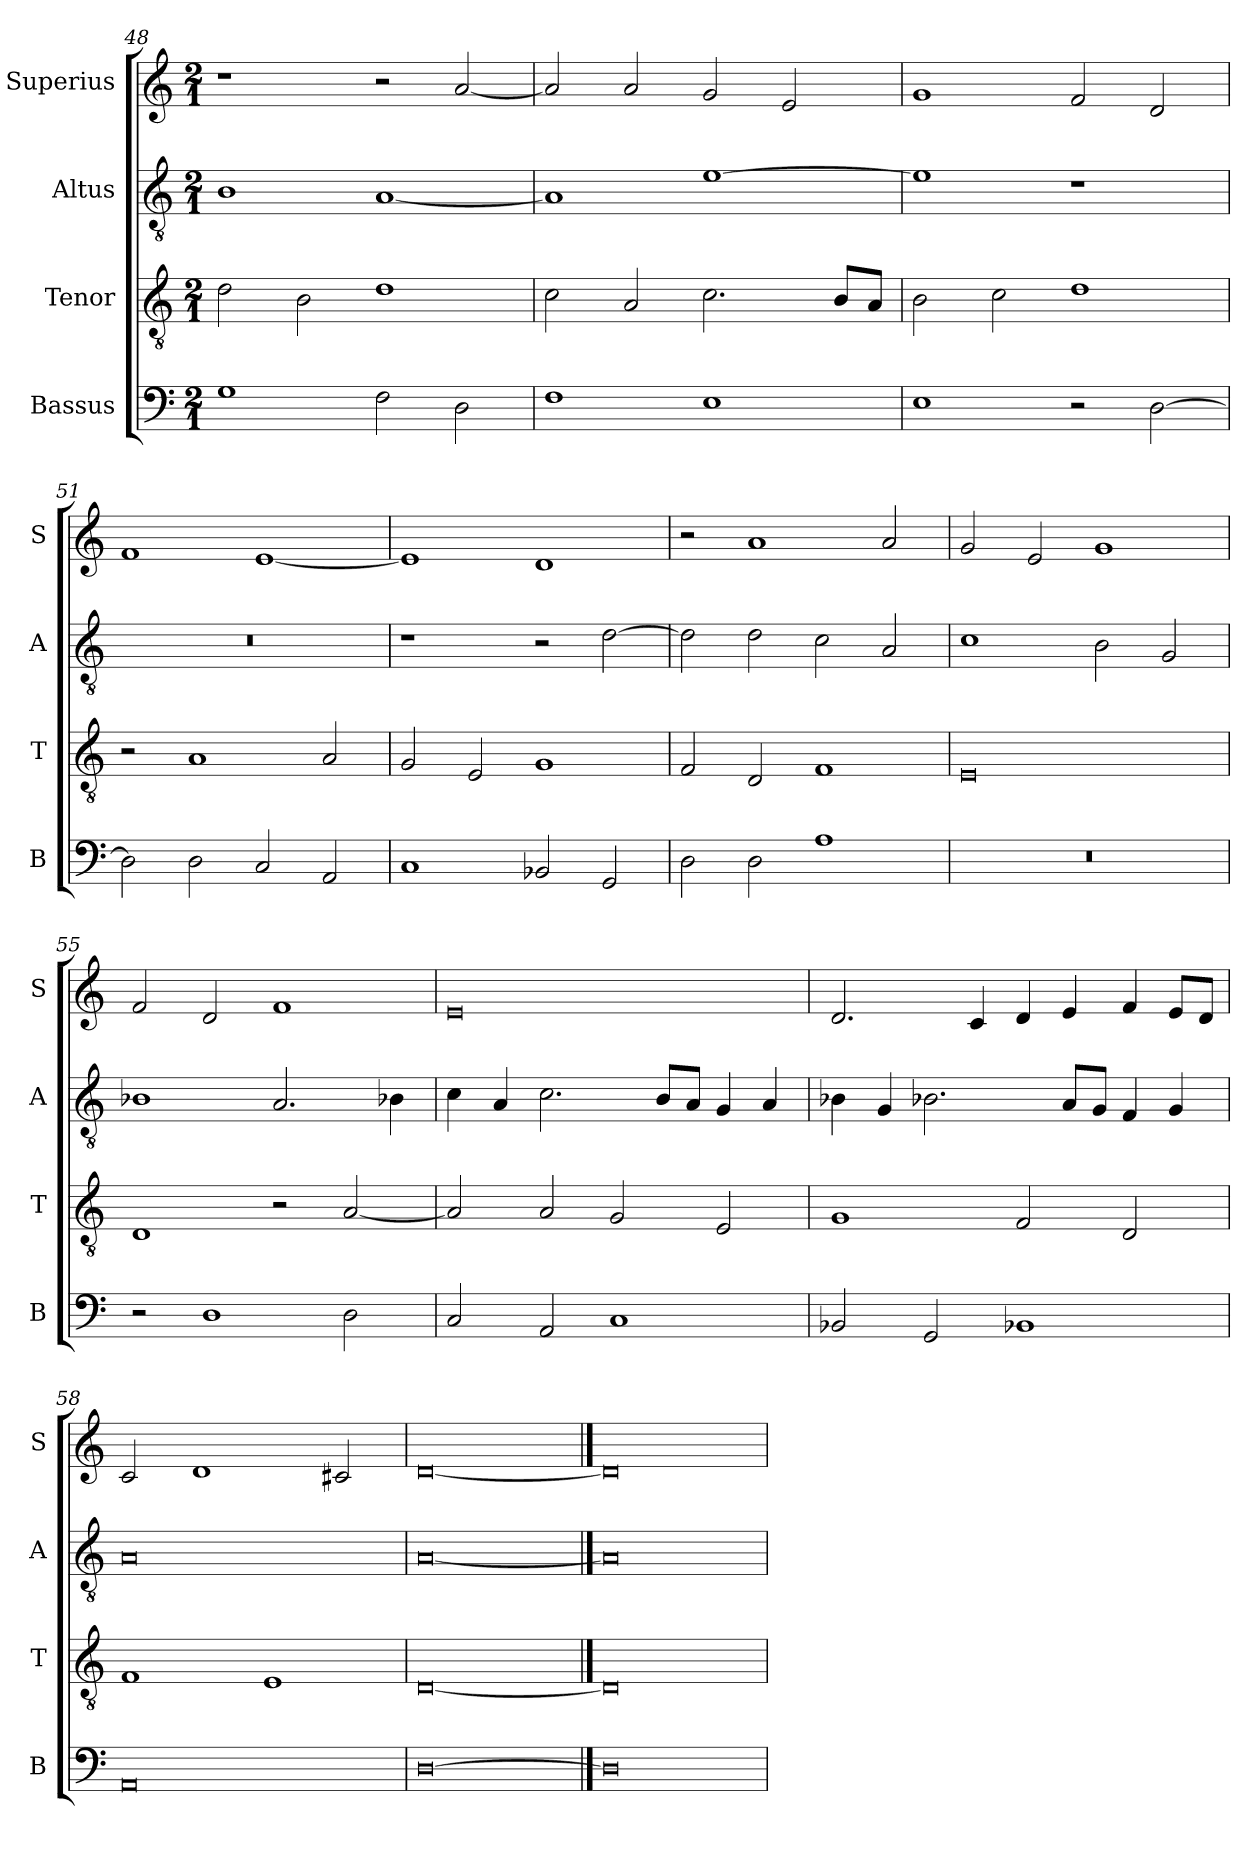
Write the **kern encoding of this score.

**kern	**kern	**kern	**kern
*part4	*part3	*part2	*part1
*staff4	*staff3	*staff2	*staff1
*I"Bassus	*I"Tenor	*I"Altus	*I"Superius
*I'B	*I'T	*I'A	*I'S
*clefF4	*clefGv2	*clefGv2	*clefG2
*k[]	*k[]	*k[]	*k[]
*C:	*C:	*C:	*C:
*M2/1	*M2/1	*M2/1	*M2/1
=48	=48	=48	=48
1G	2d	1B	1r
.	2B	.	.
2F	1d	[1A	2r
2D	.	.	[2a
=49	=49	=49	=49
1F	2c	1A]	2a]
.	2A	.	2a
1E	2.c	[1e	2g
.	.	.	2e
.	8BL	.	.
.	8AJ	.	.
=50	=50	=50	=50
1E	2B	1e]	1g
.	2c	.	.
2r	1d	1r	2f
[2D	.	.	2d
=51	=51	=51	=51
2D]	2r	0r	1f
2D	1A	.	.
2C	.	.	[1e
2AA	2A	.	.
=52	=52	=52	=52
1C	2G	1r	1e]
.	2E	.	.
2BB-X	1G	2r	1d
2GG	.	[2d	.
=53	=53	=53	=53
2D	2F	2d]	2r
2D	2D	2d	1a
1A	1F	2c	.
.	.	2A	2a
=54	=54	=54	=54
0r	0E	1c	2g
.	.	.	2e
.	.	2B	1g
.	.	2G	.
=55	=55	=55	=55
2r	1D	1B-X	2f
1D	.	.	2d
.	2r	2.A	1f
2D	[2A	.	.
.	.	4B-X	.
=56	=56	=56	=56
2C	2A]	4c	0e
.	.	4A	.
2AA	2A	2.c	.
1C	2G	.	.
.	.	8BL	.
.	.	8AJ	.
.	2E	4G	.
.	.	4A	.
=57	=57	=57	=57
2BB-X	1G	4B-X	2.d
.	.	4G	.
2GG	.	2.B-X	.
.	.	.	4c
1BB-X	2F	.	4d
.	.	8AL	4e
.	.	8GJ	.
.	2D	4F	4f
.	.	4G	8eL
.	.	.	8dJ
=58	=58	=58	=58
0AA	1F	0A	2c
.	.	.	1d
.	1E	.	.
.	.	.	2c#X
=59	=59	=59	=59
[0D	[0D	[0A	[0d
==60	==60	==60	==60
0D]	0D]	0A]	0d]
=	=	=	=
*-	*-	*-	*-
